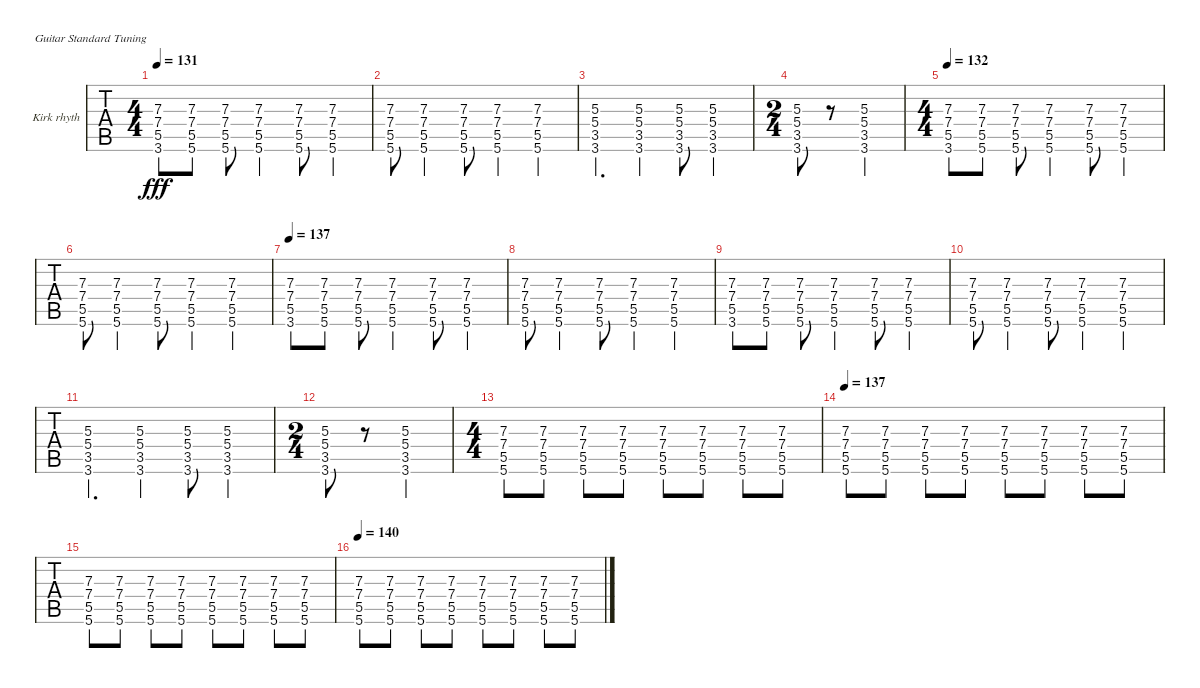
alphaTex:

\defaultSystemsLayout 4
\bracketExtendMode groupsimilarinstruments
\firstSystemTrackNameOrientation horizontal
\otherSystemsTrackNameOrientation horizontal
\track ("Kirk rhythm" "Kirk rhyth") {instrument acousticguitarsteel}
\staff {tabs}
\tuning (E4 B3 G3 D3 A2 E2)
\ts (4 4)
\tempo 131
\clef g2
\ks c
(7.4 5.5 3.6 7.3).8{dy fff} (7.4 5.5 5.6 7.3).8 (7.4 5.5 5.6 7.3).8 (7.4 5.5 5.6 7.3).4 (7.4 5.5 5.6 7.3).8 (7.4 5.5 5.6 7.3).4 |
(7.4 5.5 5.6 7.3).8 (7.4 5.5 5.6 7.3).4 (7.4 5.5 5.6 7.3).8 (7.4 5.5 5.6 7.3).4 (7.4 5.5 5.6 7.3).4 |
(5.4 3.5 3.6 5.3).4{d} (5.4 3.5 3.6 5.3).4 (5.4 3.5 3.6 5.3).8 (5.4 3.5 3.6 5.3).4 |
\ts (2 4)
(5.4 3.5 3.6 5.3).8 r.8 (5.4 3.5 3.6 5.3).4 |
\ts (4 4)
\tempo 132
(7.4 5.5 3.6 7.3).8 (7.4 5.5 5.6 7.3).8 (7.4 5.5 5.6 7.3).8 (7.4 5.5 5.6 7.3).4 (7.4 5.5 5.6 7.3).8 (7.4 5.5 5.6 7.3).4 |
(7.4 5.5 5.6 7.3).8 (7.4 5.5 5.6 7.3).4 (7.4 5.5 5.6 7.3).8 (7.4 5.5 5.6 7.3).4 (7.4 5.5 5.6 7.3).4 |
\tempo 137
(7.4 5.5 3.6 7.3).8 (7.4 5.5 5.6 7.3).8 (7.4 5.5 5.6 7.3).8 (7.4 5.5 5.6 7.3).4 (7.4 5.5 5.6 7.3).8 (7.4 5.5 5.6 7.3).4 |
(7.4 5.5 5.6 7.3).8 (7.4 5.5 5.6 7.3).4 (7.4 5.5 5.6 7.3).8 (7.4 5.5 5.6 7.3).4 (7.4 5.5 5.6 7.3).4 |
(7.4 5.5 3.6 7.3).8 (7.4 5.5 5.6 7.3).8 (7.4 5.5 5.6 7.3).8 (7.4 5.5 5.6 7.3).4 (7.4 5.5 5.6 7.3).8 (7.4 5.5 5.6 7.3).4 |
(7.4 5.5 5.6 7.3).8 (7.4 5.5 5.6 7.3).4 (7.4 5.5 5.6 7.3).8 (7.4 5.5 5.6 7.3).4 (7.4 5.5 5.6 7.3).4 |
(5.4 3.5 3.6 5.3).4{d} (5.4 3.5 3.6 5.3).4 (5.4 3.5 3.6 5.3).8 (5.4 3.5 3.6 5.3).4 |
\ts (2 4)
(5.4 3.5 3.6 5.3).8 r.8 (5.4 3.5 3.6 5.3).4 |
\ts (4 4)
(7.4 5.5 5.6 7.3).8 (7.4 5.5 5.6 7.3).8 (7.4 5.5 5.6 7.3).8 (7.4 5.5 5.6 7.3).8 (7.4 5.5 5.6 7.3).8 (7.4 5.5 5.6 7.3).8 (7.4 5.5 5.6 7.3).8 (7.4 5.5 5.6 7.3).8 |
\tempo 137
(7.4 5.5 5.6 7.3).8 (7.4 5.5 5.6 7.3).8 (7.4 5.5 5.6 7.3).8 (7.4 5.5 5.6 7.3).8 (7.4 5.5 5.6 7.3).8 (7.4 5.5 5.6 7.3).8 (7.4 5.5 5.6 7.3).8 (7.4 5.5 5.6 7.3).8 |
(7.4 5.5 5.6 7.3).8 (7.4 5.5 5.6 7.3).8 (7.4 5.5 5.6 7.3).8 (7.4 5.5 5.6 7.3).8 (7.4 5.5 5.6 7.3).8 (7.4 5.5 5.6 7.3).8 (7.4 5.5 5.6 7.3).8 (7.4 5.5 5.6 7.3).8 |
\tempo 140
(7.4 5.5 5.6 7.3).8 (7.4 5.5 5.6 7.3).8 (7.4 5.5 5.6 7.3).8 (7.4 5.5 5.6 7.3).8 (7.4 5.5 5.6 7.3).8 (7.4 5.5 5.6 7.3).8 (7.4 5.5 5.6 7.3).8 (7.4 5.5 5.6 7.3).8
